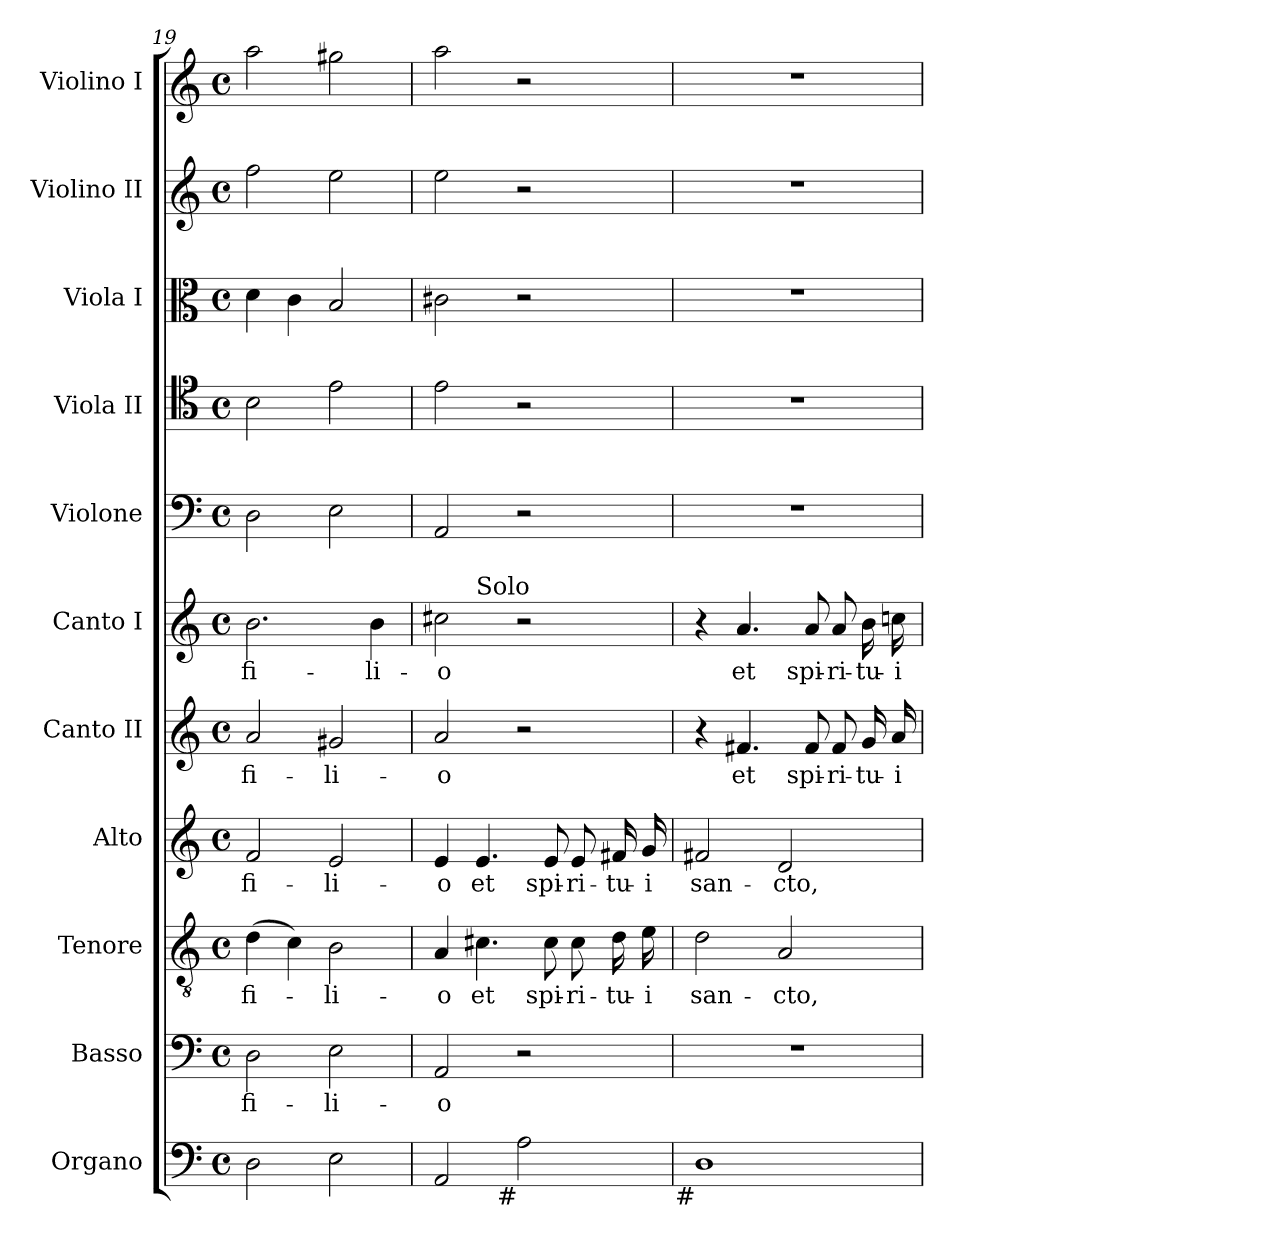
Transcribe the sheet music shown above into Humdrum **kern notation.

**kern	**kern	**text	**kern	**text	**kern	**text	**kern	**text	**kern	**text	**kern	**kern	**kern	**kern	**kern
*part11	*part10	*part10	*part9	*part9	*part8	*part8	*part7	*part7	*part6	*part6	*part5	*part4	*part3	*part2	*part1
*staff11	*staff10	*staff10	*staff9	*staff9	*staff8	*staff8	*staff7	*staff7	*staff6	*staff6	*staff5	*staff4	*staff3	*staff2	*staff1
*I"Organo	*I"Basso	*	*I"Tenore	*	*I"Alto	*	*I"Canto II	*	*I"Canto I	*	*I"Violone	*I"Viola II	*I"Viola I	*I"Violino II	*I"Violino I
*I'Org.	*I'B.	*	*I'T.	*	*I'A.	*	*I'C. II	*	*I'C. I	*	*I'Vne.	*I'Vla. II	*I'Vla. I	*I'Vl. II	*I'Vl. I
*clefF4	*clefF4	*	*clefGv2	*	*clefG2	*	*clefG2	*	*clefG2	*	*clefF4	*clefC4	*clefC3	*clefG2	*clefG2
*	*	*	*ITrd7c12	*	*	*	*	*	*	*	*	*	*	*	*
*k[]	*k[]	*	*k[]	*	*k[]	*	*k[]	*	*k[]	*	*k[]	*k[]	*k[]	*k[]	*k[]
*C:	*C:	*	*C:	*	*C:	*	*C:	*	*C:	*	*C:	*C:	*C:	*C:	*C:
*M4/4	*M4/4	*	*M4/4	*	*M4/4	*	*M4/4	*	*M4/4	*	*M4/4	*M4/4	*M4/4	*M4/4	*M4/4
*met(c)	*met(c)	*	*met(c)	*	*met(c)	*	*met(c)	*	*met(c)	*	*met(c)	*met(c)	*met(c)	*met(c)	*met(c)
=19	=19	=19	=19	=19	=19	=19	=19	=19	=19	=19	=19	=19	=19	=19	=19
!	!	!LO:LY:b:color=#000000	!	!	!	!	!	!	!	!	!	!	!	!	!
!	!	!	!	!LO:LY:b:color=#000000	!	!	!	!	!	!	!	!	!	!	!
!	!	!	!	!	!	!LO:LY:b:color=#000000	!	!	!	!	!	!	!	!	!
!	!	!	!	!	!	!	!	!LO:LY:b:color=#000000	!	!	!	!	!	!	!
!	!	!	!	!	!	!	!	!	!	!LO:LY:b:color=#000000	!	!	!	!	!
2Di\	2Di\	fi-	(4Di\	fi-	2fi/	fi-	2ai/	fi-	2.bi\	fi-	2Di\	2Bi\	4di\	2ffi\	2aai\
.	.	.	4Ci\)	.	.	.	.	.	.	.	.	.	4ci\	.	.
!	!	!LO:LY:b:color=#000000	!	!	!	!	!	!	!	!	!	!	!	!	!
!	!	!	!	!LO:LY:b:color=#000000	!	!	!	!	!	!	!	!	!	!	!
!	!	!	!	!	!	!LO:LY:b:color=#000000	!	!	!	!	!	!	!	!	!
!	!	!	!	!	!	!	!	!LO:LY:b:color=#000000	!	!	!	!	!	!	!
2Ei\	2Ei\	-li-	2BBi\	-li-	2ei/	-li-	2g#Xi/	-li-	.	.	2Ei\	2ei\	2Bi/	2eei\	2gg#Xi\
!	!	!	!	!	!	!	!	!	!	!LO:LY:b:color=#000000	!	!	!	!	!
.	.	.	.	.	.	.	.	.	4bi\	-li-	.	.	.	.	.
=20	=20	=20	=20	=20	=20	=20	=20	=20	=20	=20	=20	=20	=20	=20	=20
!	!	!LO:LY:b:color=#000000	!	!	!	!	!	!	!	!	!	!	!	!	!
!	!	!	!	!LO:LY:b:color=#000000	!	!	!	!	!	!	!	!	!	!	!
!	!	!	!	!	!	!LO:LY:b:color=#000000	!	!	!	!	!	!	!	!	!
!	!	!	!	!	!	!	!	!LO:LY:b:color=#000000	!	!	!	!	!	!	!
!	!	!	!	!	!	!	!	!	!	!LO:LY:b:color=#000000	!	!	!	!	!
*	*	*	*	*	*	*	*	*	*^	*	*	*	*	*	*
2AAi/	2AAi/	-o	4AAi/	-o	4ei/	-o	2ai/	-o	2cc#Xi\	4ryy	-o	2AAi/	2ei\	2c#Xi\	2eei\	2aai\
!	!	!	!	!LO:LY:b:color=#000000	!	!	!	!	!	!	!	!	!	!	!	!
!	!	!	!	!	!	!	!	!	!	!LO:TX:a:t=Solo	!	!	!	!	!	!
!	!	!	!	!	!	!LO:LY:b:color=#000000	!	!	!	!	!	!	!	!	!	!
.	.	.	4.C#Xi\	et	4.ei/	et	.	.	.	2.ryy	.	.	.	.	.	.
!LO:TX:b:rj:t=#	!	!	!	!	!	!	!	!	!	!	!	!	!	!	!	!
2Ai\	2r	.	.	.	.	.	2r	.	2r	.	.	2r	2r	2r	2r	2r
!	!	!	!	!LO:LY:b:color=#000000	!	!	!	!	!	!	!	!	!	!	!	!
!	!	!	!	!	!	!LO:LY:b:color=#000000	!	!	!	!	!	!	!	!	!	!
.	.	.	8C#i\	spi-	8ei/	spi-	.	.	.	.	.	.	.	.	.	.
!	!	!	!	!LO:LY:b:color=#000000	!	!	!	!	!	!	!	!	!	!	!	!
!	!	!	!	!	!	!LO:LY:b:color=#000000	!	!	!	!	!	!	!	!	!	!
.	.	.	8C#i\	-ri-	8ei/	-ri-	.	.	.	.	.	.	.	.	.	.
!	!	!	!	!LO:LY:b:color=#000000	!	!	!	!	!	!	!	!	!	!	!	!
!	!	!	!	!	!	!LO:LY:b:color=#000000	!	!	!	!	!	!	!	!	!	!
.	.	.	16Di\	-tu-	16f#Xi/	-tu-	.	.	.	.	.	.	.	.	.	.
!	!	!	!	!LO:LY:b:color=#000000	!	!	!	!	!	!	!	!	!	!	!	!
!	!	!	!	!	!	!LO:LY:b:color=#000000	!	!	!	!	!	!	!	!	!	!
.	.	.	16Ei\	-i	16gi/	-i	.	.	.	.	.	.	.	.	.	.
*	*	*	*	*	*	*	*	*	*v	*v	*	*	*	*	*	*
=21	=21	=21	=21	=21	=21	=21	=21	=21	=21	=21	=21	=21	=21	=21	=21
*	*	*	*	*	*	*	*	*	*^	*	*	*	*	*	*
!	!	!	!	!LO:LY:b:color=#000000	!	!	!	!	!	!	!	!	!	!	!	!
*	*	*	*	*	*	*	*	*	*v	*v	*	*	*	*	*	*
*	*	*	*	*	*	*	*	*	*^	*	*	*	*	*	*
!LO:TX:b:rj:t=#	!	!	!	!	!	!	!	!	!	!	!	!	!	!	!	!
!	!	!	!	!	!	!LO:LY:b:color=#000000	!	!	!	!	!	!	!	!	!	!
*	*	*	*	*	*	*	*	*	*v	*v	*	*	*	*	*	*
1Di	1r	.	2Di\	san-	2f#Xi/	san-	4r	.	4r	.	1r	1r	1r	1r	1r
!	!	!	!	!	!	!	!	!LO:LY:b:color=#000000	!	!	!	!	!	!	!
!	!	!	!	!	!	!	!	!	!	!LO:LY:b:color=#000000	!	!	!	!	!
.	.	.	.	.	.	.	4.f#Xi/	et	4.ai/	et	.	.	.	.	.
!	!	!	!	!LO:LY:b:color=#000000	!	!	!	!	!	!	!	!	!	!	!
!	!	!	!	!	!	!LO:LY:b:color=#000000	!	!	!	!	!	!	!	!	!
.	.	.	2AAi/	-cto,	2di/	-cto,	.	.	.	.	.	.	.	.	.
!	!	!	!	!	!	!	!	!LO:LY:b:color=#000000	!	!	!	!	!	!	!
!	!	!	!	!	!	!	!	!	!	!LO:LY:b:color=#000000	!	!	!	!	!
.	.	.	.	.	.	.	8f#i/	spi-	8ai/	spi-	.	.	.	.	.
!	!	!	!	!	!	!	!	!LO:LY:b:color=#000000	!	!	!	!	!	!	!
!	!	!	!	!	!	!	!	!	!	!LO:LY:b:color=#000000	!	!	!	!	!
.	.	.	.	.	.	.	8f#i/	-ri-	8ai/	-ri-	.	.	.	.	.
!	!	!	!	!	!	!	!	!LO:LY:b:color=#000000	!	!	!	!	!	!	!
!	!	!	!	!	!	!	!	!	!	!LO:LY:b:color=#000000	!	!	!	!	!
.	.	.	.	.	.	.	16gi/	-tu-	16bi\	-tu-	.	.	.	.	.
!	!	!	!	!	!	!	!	!LO:LY:b:color=#000000	!	!	!	!	!	!	!
!	!	!	!	!	!	!	!	!	!	!LO:LY:b:color=#000000	!	!	!	!	!
.	.	.	.	.	.	.	16ai/	-i	16ccni\	-i	.	.	.	.	.
=	=	=	=	=	=	=	=	=	=	=	=	=	=	=	=
*-	*-	*-	*-	*-	*-	*-	*-	*-	*-	*-	*-	*-	*-	*-	*-
